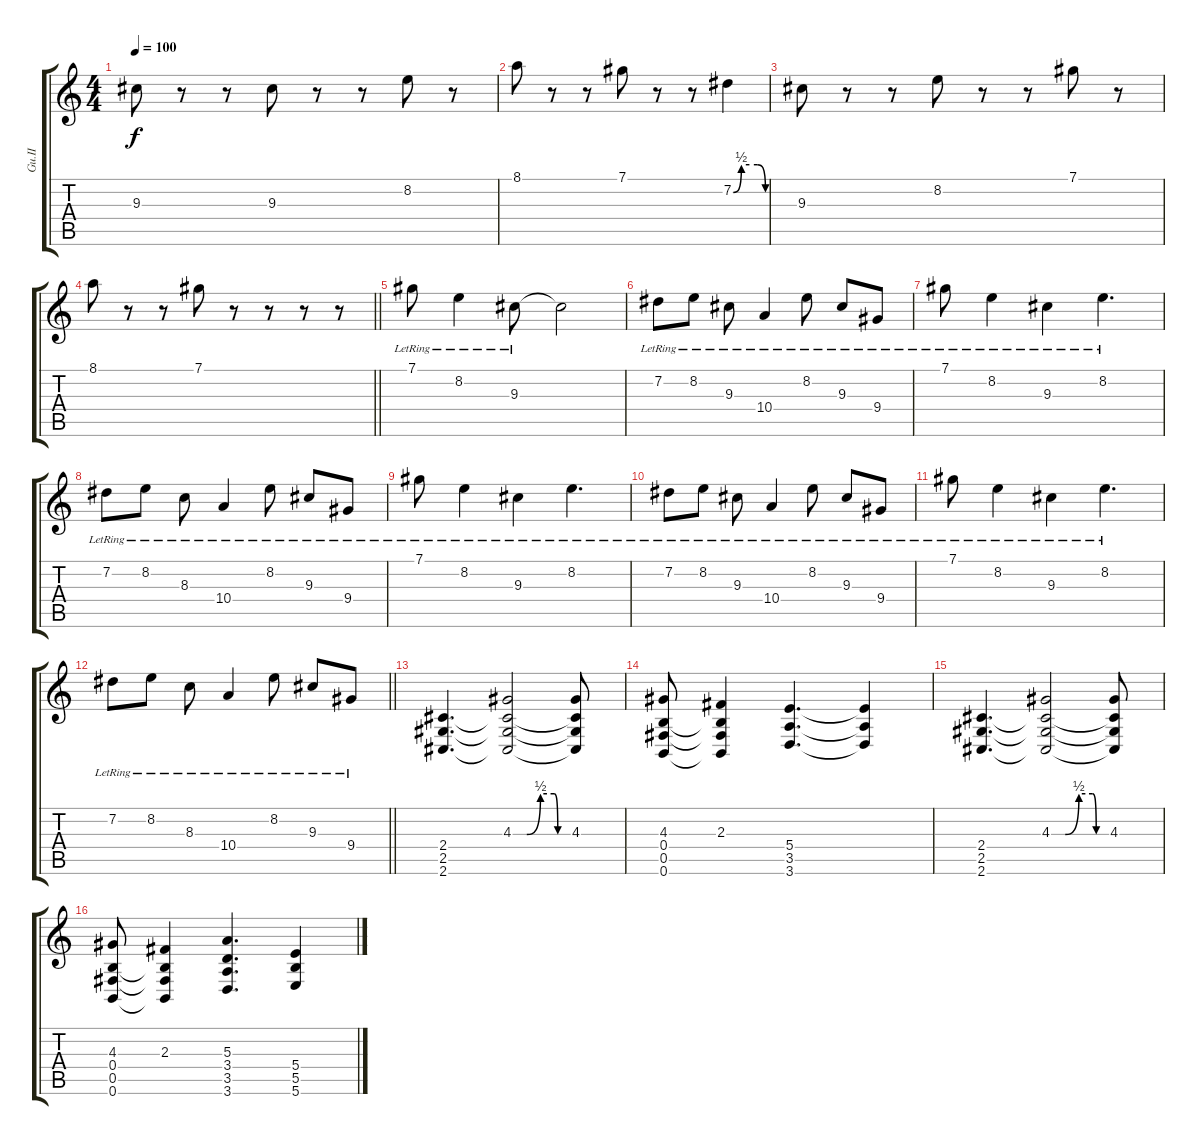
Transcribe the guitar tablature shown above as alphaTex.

\track ("Gu.II" "Gu.II") {instrument distortionguitar}
\staff {score tabs}
\tuning (Db4 Ab3 E3 B2 Gb2 B1) {hide}
\ts (4 4)
\tempo 100
\clef g2
\ks c
9.3.8{dy f} r.8 r.8 9.3.8 r.8 r.8 8.2.8 r.8 |
8.1.8 r.8 r.8 7.1.8 r.8 r.8 7.2{be (custom 0 0 15 2 30 2 45 2 60 0)}.4 |
9.3.8 r.8 r.8 8.2.8 r.8 r.8 7.1.8 r.8 |
\barLineRight lightlight
8.1.8 r.8 r.8 7.1.8 r.8 r.8 r.8 r.8 |
7.1{lr}.8 8.2{lr}.4 9.3{lr}.8 9.3{t}.2 |
7.2{lr}.8 8.2{lr}.8 9.3{lr}.8 10.4{lr}.4 8.2{lr}.8 9.3{lr}.8 9.4{lr}.8 |
7.1{lr}.8 8.2{lr}.4 9.3{lr}.4 8.2{lr}.4{d} |
7.2{lr}.8 8.2{lr}.8 8.3{lr}.8 10.4{lr}.4 8.2{lr}.8 9.3{lr}.8 9.4{lr}.8 |
7.1{lr}.8 8.2{lr}.4 9.3{lr}.4 8.2{lr}.4{d} |
7.2{lr}.8 8.2{lr}.8 9.3{lr}.8 10.4{lr}.4 8.2{lr}.8 9.3{lr}.8 9.4{lr}.8 |
7.1{lr}.8 8.2{lr}.4 9.3{lr}.4 8.2{lr}.4{d} |
\barLineRight lightlight
7.2{lr}.8 8.2{lr}.8 8.3{lr}.8 10.4{lr}.4 8.2{lr}.8 9.3{lr}.8 9.4{lr}.8 |
(2.4 2.5 2.6).4{d instrument distortionguitar} (4.3{be (custom 0 0 15 0 30 2 45 2 49 0 60 0)} 2.4{t} 2.5{t} 2.6{t}).2 (4.3 2.4{t} 2.5{t} 2.6{t}).8 |
(4.3 0.4 0.5 0.6).8 (2.3 0.4{t} 0.5{t} 0.6{t}).4 (5.4 3.5 3.6).4{d} (5.4{t} 3.5{t} 3.6{t}).4 |
(2.4 2.5 2.6).4{d} (4.3{be (custom 0 0 15 0 30 2 45 2 49 0 60 0)} 2.4{t} 2.5{t} 2.6{t}).2 (4.3 2.4{t} 2.5{t} 2.6{t}).8 |
(4.3 0.4 0.5 0.6).8 (2.3 0.4{t} 0.5{t} 0.6{t}).4 (5.3 3.4 3.5 3.6).4{d} (5.4 5.5 5.6).4
